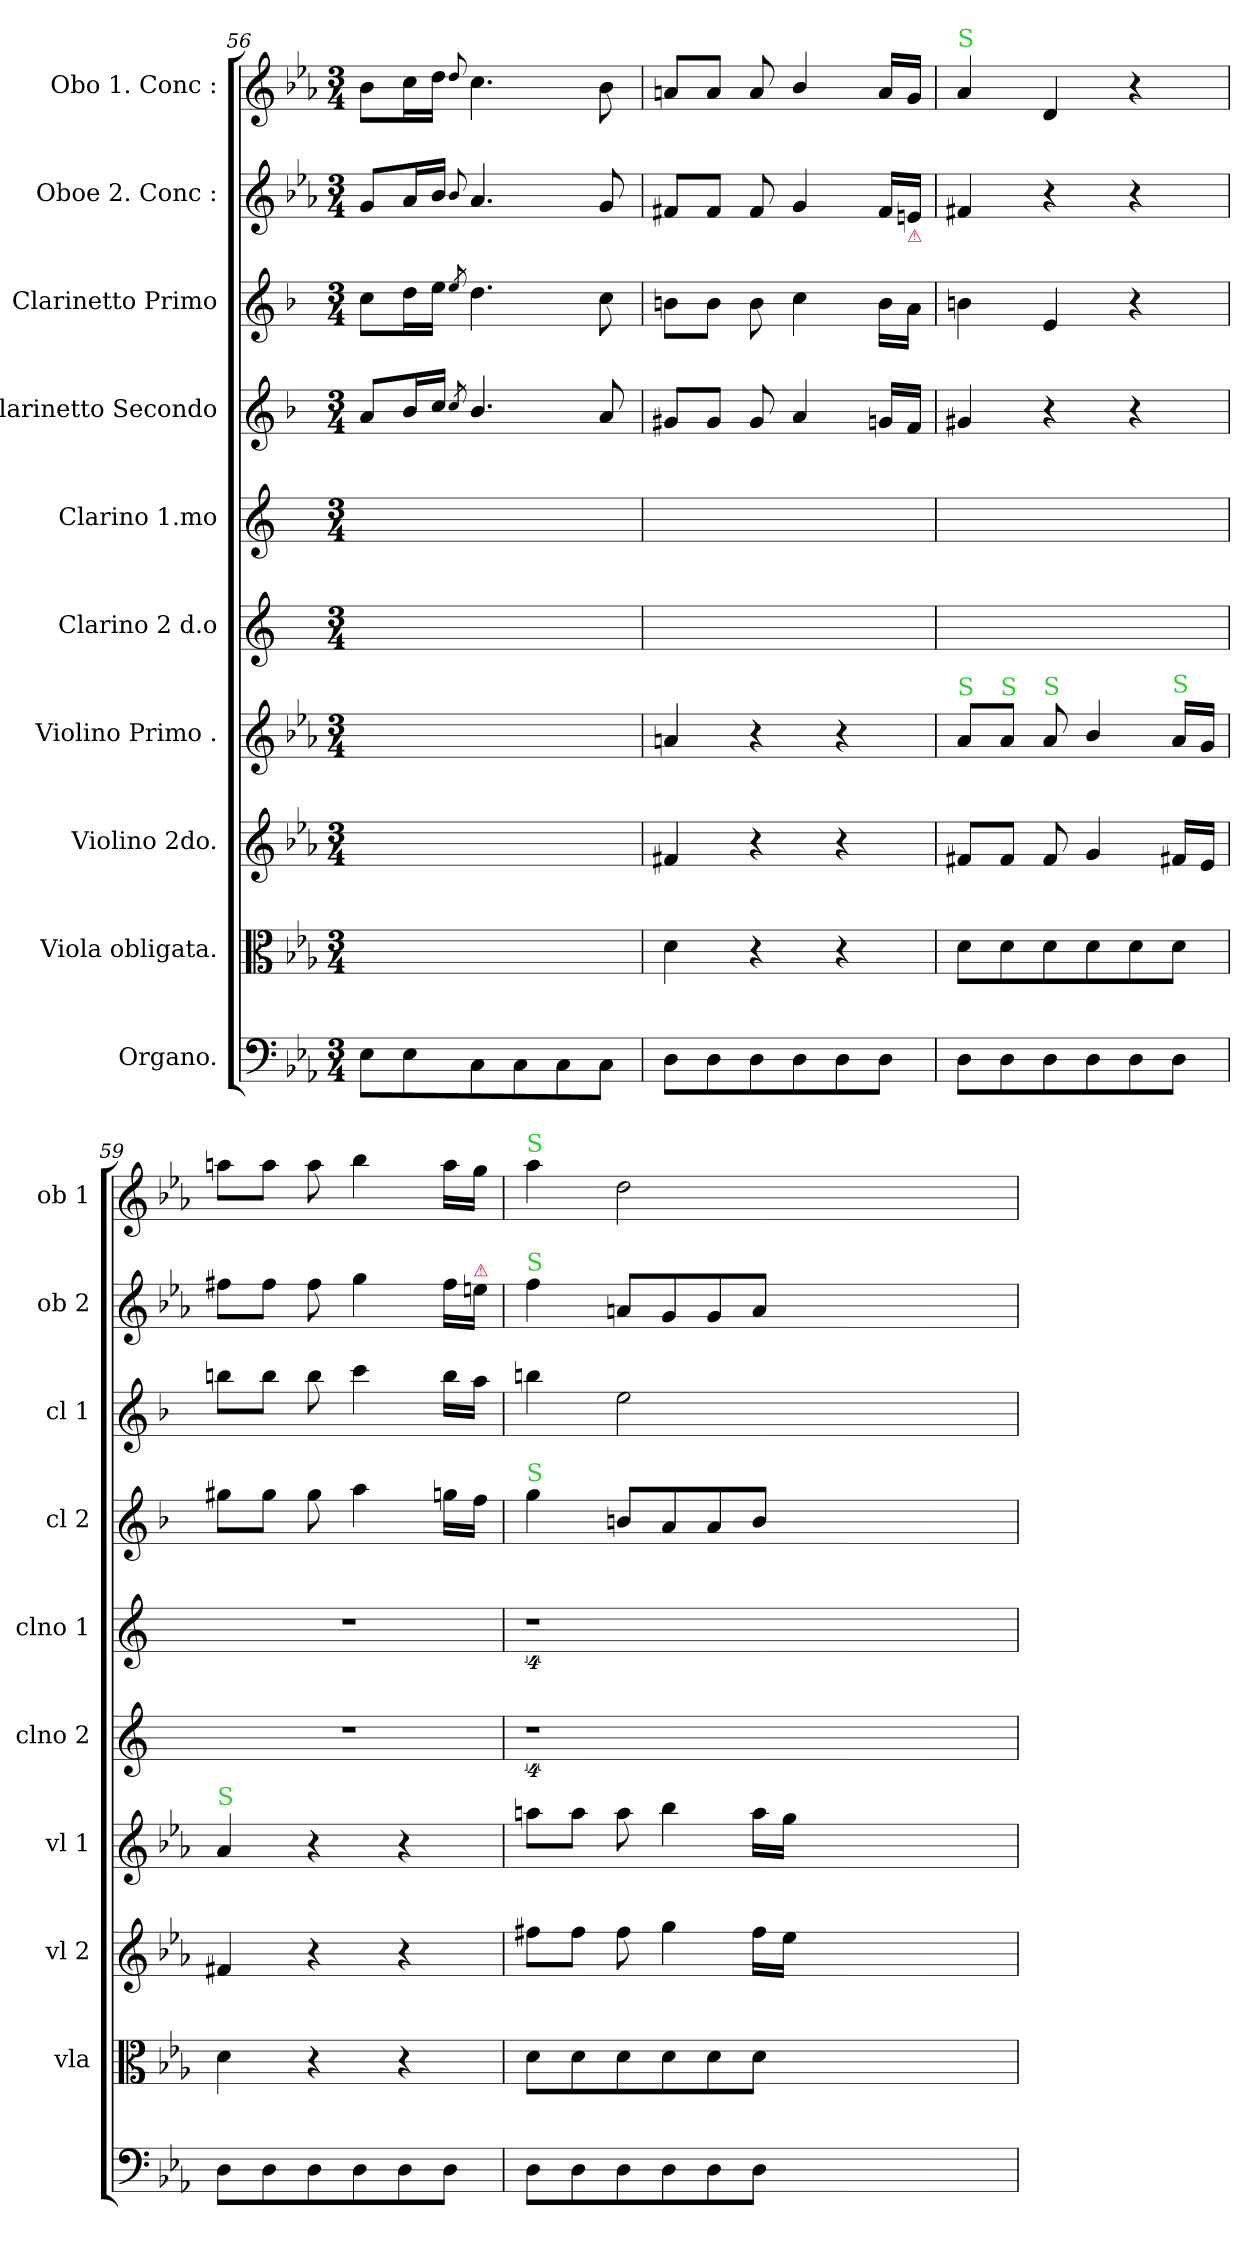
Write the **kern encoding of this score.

**kern	**kern	**kern	**kern	**dynam	**kern	**kern	**kern	**kern	**kern	**kern
*part10	*part9	*part8	*part7	*part7	*part6	*part5	*part4	*part3	*part2	*part1
*staff10	*staff9	*staff8	*staff7	*staff7	*staff6	*staff5	*staff4	*staff3	*staff2	*staff1
*I"Organo.	*I"Viola obligata.	*I"Violino 2do.	*I"Violino Primo .	*	*I"Clarino 2 d.o	*I"Clarino 1.mo	*I"Clarinetto Secondo	*I"Clarinetto Primo	*I"Oboe 2. Conc :	*I"Obo 1. Conc :
*	*I'vla	*I'vl 2	*I'vl 1	*	*I'clno 2	*I'clno 1	*I'cl 2	*I'cl 1	*I'ob 2	*I'ob 1
*clefF4	*clefC3	*clefG2	*clefG2	*	*clefG2	*clefG2	*clefG2	*clefG2	*clefG2	*clefG2
*	*	*	*	*	*ITrd-2c-3	*ITrd-2c-3	*ITrd1c2	*ITrd1c2	*	*
*k[b-e-a-]	*k[b-e-a-]	*k[b-e-a-]	*k[b-e-a-]	*	*k[b-e-a-]	*k[b-e-a-]	*k[b-e-a-]	*k[b-e-a-]	*k[b-e-a-]	*k[b-e-a-]
*E-:	*E-:	*E-:	*E-:	*	*E-:	*E-:	*E-:	*E-:	*E-:	*E-:
*M3/4	*M3/4	*M3/4	*M3/4	*	*M3/4	*M3/4	*M3/4	*M3/4	*M3/4	*M3/4
=56	=56	=56	=56	=56	=56	=56	=56	=56	=56	=56
8E-\L	2.ryy	2.ryy	2.ryy	.	2.ryy	2.ryy	8g/L	8b-\L	8g/L	8b-\L
8E-\	.	.	.	.	.	.	16a-/L	16cc\L	16a-/L	16cc\L
.	.	.	.	.	.	.	16b-/JJ	16dd\JJ	16b-/JJ	16dd\JJ
.	.	.	.	.	.	.	8qb-/	8qdd/	8qqb-/	8qqdd/
8C\	.	.	.	.	.	.	4.a-/	4.cc\	4.a-/	4.cc\
8C\	.	.	.	.	.	.	.	.	.	.
8C\	.	.	.	.	.	.	.	.	.	.
8C\J	.	.	.	.	.	.	8g/	8b-\	8g/	8b-\
=57	=57	=57	=57	=57	=57	=57	=57	=57	=57	=57
8D\L	4d\	4f#X/	4an/	.	2.ryy	2.ryy	8f#X/L	8an\L	8f#X/L	8an/L
8D\	.	.	.	.	.	.	8f#/J	8a\J	8f#/J	8a/J
8D\	4r	4r	4r	.	.	.	8f#/	8a\	8f#/	8a/
8D\	.	.	.	.	.	.	4g/	4b-\	4g/	4b-/
8D\	4r	4r	4r	.	.	.	.	.	.	.
8D\J	.	.	.	.	.	.	16fn/LL	16a\LL	16f#/LL	16a/LL
!	!	!	!	!	!	!	!	!	!LO:TX:b:color=crimson:t=⚠	!
.	.	.	.	.	.	.	16e-/JJ	16g\JJ	16en/JJ	16g/JJ
=58	=58	=58	=58	=58	=58	=58	=58	=58	=58	=58
!	!	!	!	!	!	!	!	!	!	!LO:TX:a:color=limegreen:t=S
!	!	!	!LO:TX:a:color=limegreen:t=S	!	!	!	!	!	!	!
8D\L	8d\L	8f#X/L	8a-/L	poco forte.	2.ryy	2.ryy	4f#X/	4an\	4f#X/	4a-/
!	!	!	!LO:TX:a:color=limegreen:t=S	!	!	!	!	!	!	!
8D\	8d\	8f#/J	8a-/J	.	.	.	.	.	.	.
!	!	!	!LO:TX:a:color=limegreen:t=S	!	!	!	!	!	!	!
8D\	8d\	8f#/	8a-/	.	.	.	4r	4d/	4r	4d/
8D\	8d\	4g/	4b-/	.	.	.	.	.	.	.
8D\	8d\	.	.	.	.	.	4r	4r	4r	4r
!	!	!	!LO:TX:a:color=limegreen:t=S	!	!	!	!	!	!	!
8D\J	8d\J	16f#X/LL	16a-/LL	.	.	.	.	.	.	.
.	.	16e-/JJ	16g/JJ	.	.	.	.	.	.	.
=59	=59	=59	=59	=59	=59	=59	=59	=59	=59	=59
!	!	!	!LO:TX:a:color=limegreen:t=S	!	!	!	!	!	!	!
8D\L	4d\	4f#X/	4a-/	.	2.r	2.r	8ff#X\L	8aan\L	8ff#X\L	8aan\L
8D\	.	.	.	.	.	.	8ff#\J	8aa\J	8ff#\J	8aa\J
8D\	4r	4r	4r	.	.	.	8ff#\	8aa\	8ff#\	8aa\
8D\	.	.	.	.	.	.	4gg\	4bb-\	4gg\	4bb-\
8D\	4r	4r	4r	.	.	.	.	.	.	.
8D\J	.	.	.	.	.	.	16ffn\LL	16aa\LL	16ff#\LL	16aa\LL
!	!	!	!	!	!	!	!	!	!LO:TX:a:color=crimson:t=⚠	!
.	.	.	.	.	.	.	16ee-\JJ	16gg\JJ	16een\JJ	16gg\JJ
=60	=60	=60	=60	=60	=60	=60	=60	=60	=60	=60
!	!	!	!	!	!	!	!	!	!	!LO:TX:a:color=limegreen:t=S
!	!	!	!	!	!	!	!	!	!LO:TX:a:color=limegreen:t=S	!
!	!	!	!	!	!	!	!LO:TX:a:color=limegreen:t=S	!	!	!
8D\L	8d\L	8ff#X\L	8aan\L	.	4%9r	4%9r	4ff\	4aan\	4ff\	4aa-\
8D\	8d\	8ff#\J	8aa\J	.	.	.	.	.	.	.
8D\	8d\	8ff#\	8aa\	.	.	.	8an/L	2dd\	8an/L	2dd\
8D\	8d\	4gg\	4bb-\	.	.	.	8g/	.	8g/	.
8D\	8d\	.	.	.	.	.	8g/	.	8g/	.
8D\J	8d\J	16ff#\LL	16aa\LL	.	.	.	8a/J	.	8a/J	.
.	.	16ee-\JJ	16gg\JJ	.	.	.	.	.	.	.
1.ryy	1.ryy	1.ryy	1.ryy	.	.	.	1.ryy	1.ryy	1.ryy	1.ryy
=	=	=	=	=	=	=	=	=	=	=
*-	*-	*-	*-	*-	*-	*-	*-	*-	*-	*-
